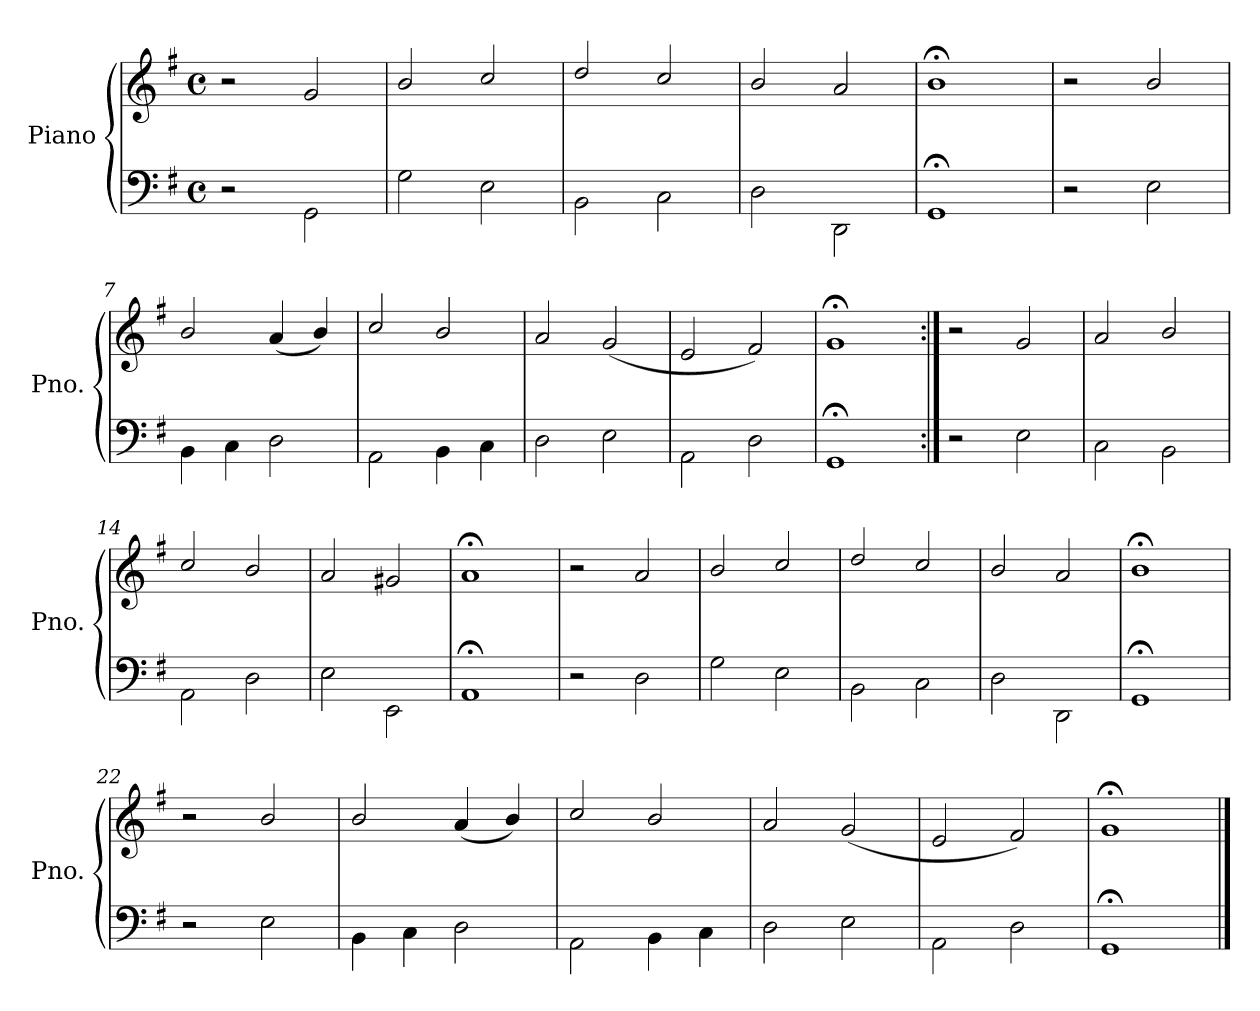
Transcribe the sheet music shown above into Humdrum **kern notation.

**kern	**kern
*part1	*part1
*staff2	*staff1
*I"Piano	*
*I'Pno.	*
*clefF4	*clefG2
*k[f#]	*k[f#]
*G:	*G:
*M4/4	*M4/4
*met(c)	*met(c)
=1	=1
2r	2r
2GG\	2g/
=2	=2
2G\	2b/
2E\	2cc/
=3	=3
2BB\	2dd/
2C\	2cc/
=4	=4
2D\	2b/
2DD\	2a/
=5	=5
1GG;	1b;<
=6	=6
2r	2r
2E\	2b/
=7	=7
4BB\	2b/
4C\	.
2D\	(4a/
.	4b/)
=8	=8
2AA\	2cc/
4BB\	2b/
4C\	.
=9	=9
2D\	2a/
2E\	(2g/
=10	=10
2AA\	2e/
2D\	2f#/)
=11	=11
1GG;	1g;<
!!LO:LB:g=z
=12:|!	=12:|!
2r	2r
2E\	2g/
=13	=13
2C\	2a/
2BB\	2b/
=14	=14
2AA\	2cc/
2D\	2b/
=15	=15
2E\	2a/
2EE\	2g#X/
=16	=16
1AA;	1a;<
=17	=17
2r	2r
2D\	2a/
=18	=18
2G\	2b/
2E\	2cc/
=19	=19
2BB\	2dd/
2C\	2cc/
=20	=20
2D\	2b/
2DD\	2a/
=21	=21
1GG;	1b;<
!!LO:LB:g=z
=22	=22
2r	2r
2E\	2b/
=23	=23
4BB\	2b/
4C\	.
2D\	(4a/
.	4b/)
=24	=24
2AA\	2cc/
4BB\	2b/
4C\	.
=25	=25
2D\	2a/
2E\	(2g/
=26	=26
2AA\	2e/
2D\	2f#/)
=27	=27
1GG;	1g;<
==	==
*-	*-
